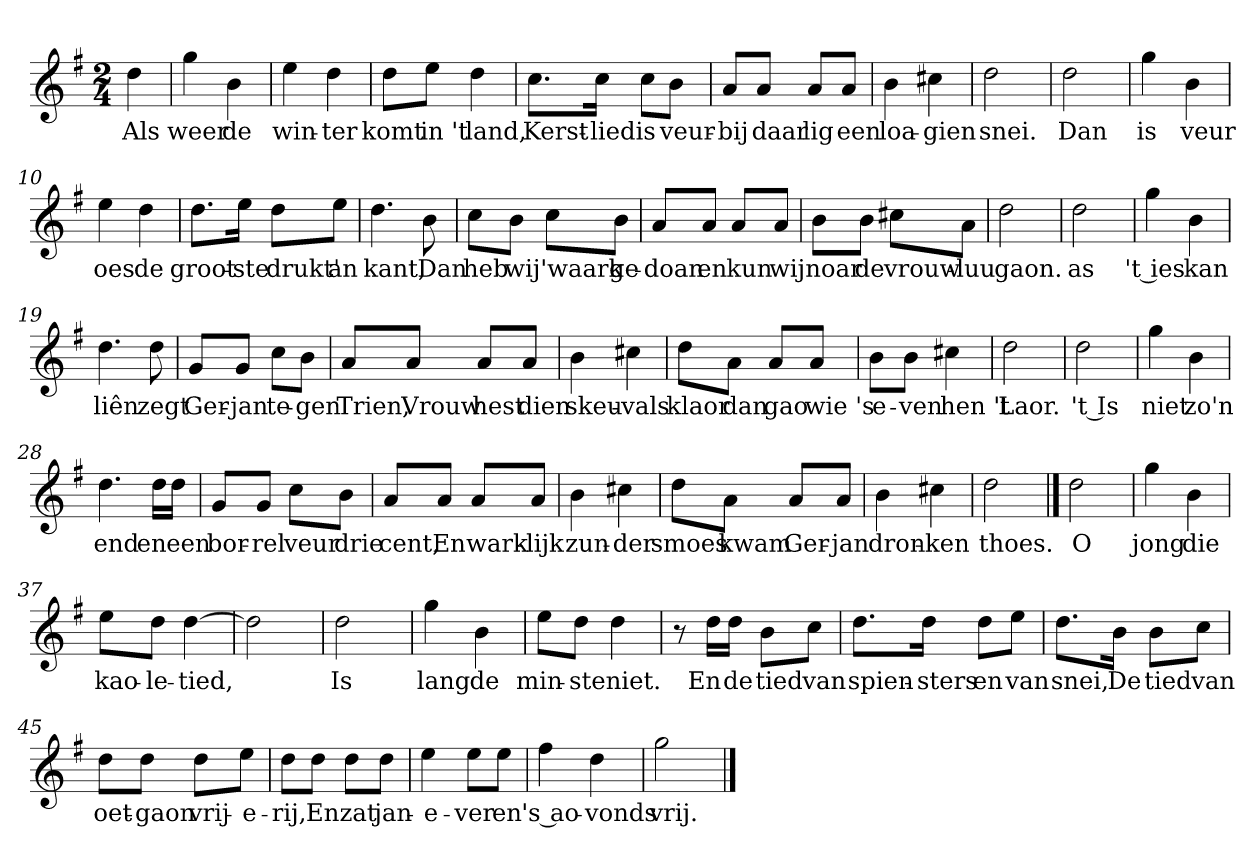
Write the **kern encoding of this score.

**kern	**text
*part1	*part1
*staff1	*staff1
*clefG2	*
*k[f#]	*
*G:	*
*M2/4	*
*MM120	*
=	=
4dd	Als
=1	=1
4gg	weer
4b	de
=2	=2
4ee	win-
4dd	-ter
=3	=3
8dd\L	komt
8ee\J	in 't
4dd	land,
=4	=4
8.cc\L	Kerst-
16cc\Jk	-lied
8cc\L	is
8b\J	veur-
=5	=5
8a/L	-bij
8a/J	daar
8a/L	lig
8a/J	een
=6	=6
4b	loa-
4cc#X	-gien
=7	=7
2dd	snei.
=8	=8
2dd	Dan
=9	=9
4gg	is
4b	veur
=10	=10
4ee	oes
4dd	de
=11	=11
8.dd\L	groot-
16ee\Jk	-ste
8dd\L	drukt'
8ee\J	an
=12	=12
4.dd	kant,
8b	Dan
=13	=13
8cc\L	heb
8b\J	wij
8cc\L	'waark
8b\J	ge-
=14	=14
8a/L	-doan
8a/J	en
8a/L	kun
8a/J	wij
=15	=15
8b\L	noar
8b\J	de
8cc#X\L	vrouw-
8a\J	-luu
=16	=16
2dd	gaon.
=17	=17
2dd	as
=18	=18
4gg	't ies
4b	kan
=19	=19
4.dd	liên
8dd	zegt
=20	=20
8g/L	Ger-
8g/J	-jan
8cc\L	te-
8b\J	-gen
=21	=21
8a/L	Trien,
8a/J	Vrouw
8a/L	hest
8a/J	dien
=22	=22
4b	skeu-
4cc#X	-vals
=23	=23
8dd\L	klaor
8a\J	dan
8a/L	gao
8a/J	wie 's
=24	=24
8b\L	e-
8b\J	-ven
4cc#X	hen 't
=25	=25
2dd	Laor.
=26	=26
2dd	't Is
=27	=27
4gg	niet
4b	zo'n
=28	=28
4.dd	end
16dd\LL	en
16dd\JJ	een
=29	=29
8g/L	bor-
8g/J	-rel
8cc\L	veur
8b\J	drie
=30	=30
8a/L	cent,
8a/J	En
8a/L	wark-
8a/J	-lijk
=31	=31
4b	zun-
4cc#X	-der
=32	=32
8dd\L	smoes
8a\J	kwam
8a/L	Ger-
8a/J	-jan
=33	=33
4b	dron-
4cc#X	-ken
=34	=34
2dd	thoes.
==35	==35
2dd	O
=36	=36
4gg	jong
4b	die
=37	=37
8ee\L	kao-
8dd\J	-le-
[4dd	-tied,
=38	=38
2dd]	.
=39	=39
2dd	Is
=40	=40
4gg	lang
4b	de
=41	=41
8ee\L	min-
8dd\J	-ste
4dd	niet.
=42	=42
8r	.
16dd\LL	En
16dd\JJ	de
8b\L	tied
8cc\J	van
=43	=43
8.dd\L	spien-
16dd\Jk	-sters
8dd\L	en
8ee\J	van
=44	=44
8.dd\L	snei,
16b\Jk	De
8b\L	tied
8cc\J	van
=45	=45
8dd\L	oet-
8dd\J	-gaon
8dd\L	vrij-
8ee\J	-e-
=46	=46
8dd\L	-rij,
8dd\J	En
8dd\L	zat
8dd\J	jan-
=47	=47
4ee	-e-
8ee\L	-ver
8ee\J	en
=48	=48
4ff#	's ao-
4dd	-vonds
=49	=49
2gg	vrij.
==	==
*-	*-
